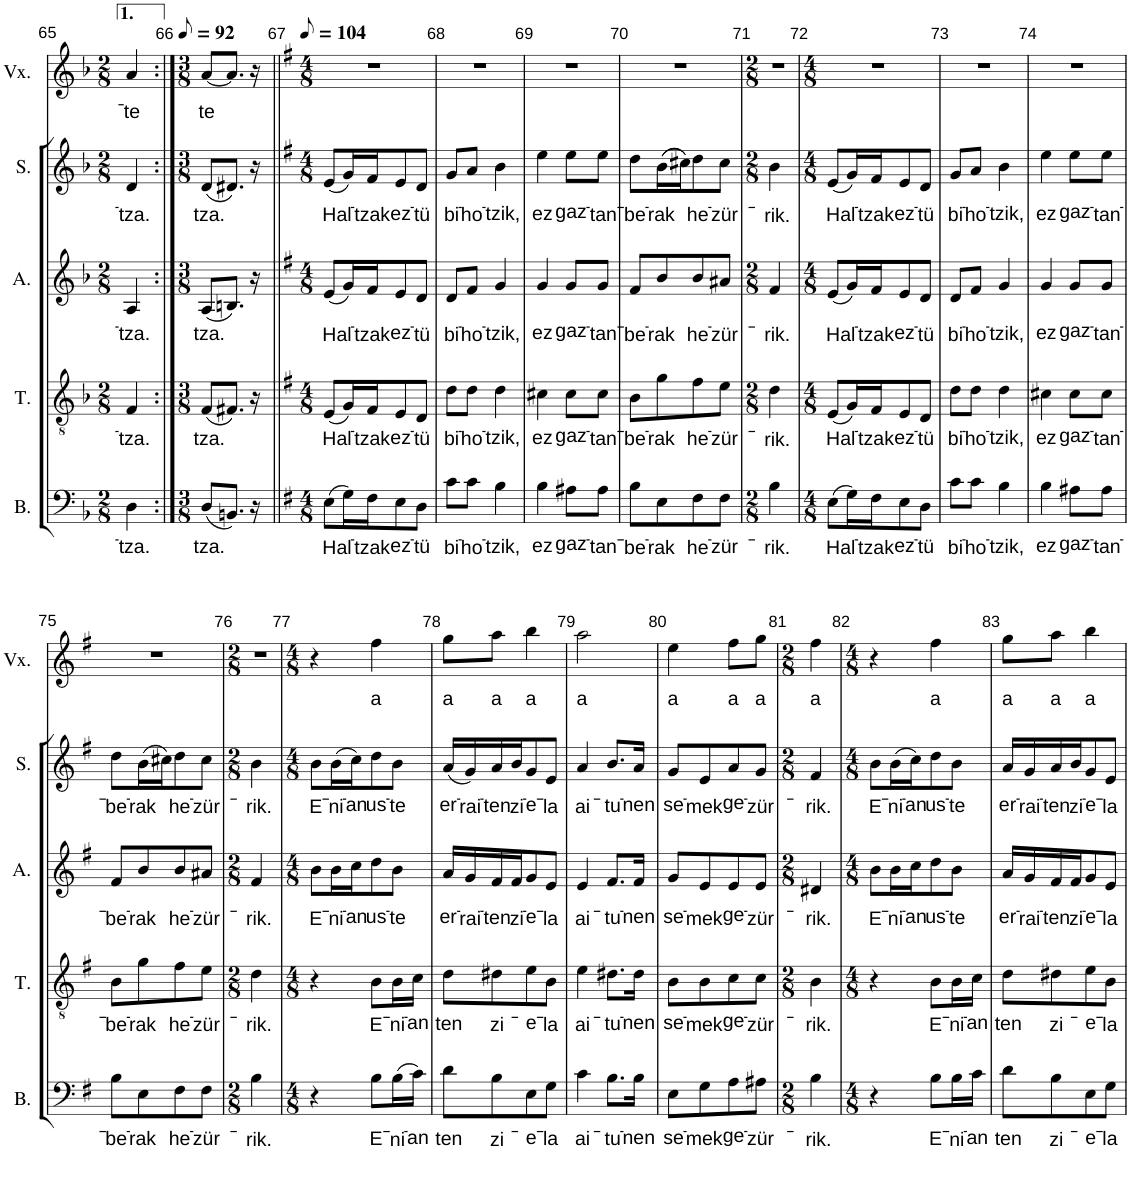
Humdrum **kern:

**kern	**text	**kern	**text	**kern	**text	**kern	**text	**kern	**text
*part5	*part5	*part4	*part4	*part3	*part3	*part2	*part2	*part1	*part1
*staff5	*staff5	*staff4	*staff4	*staff3	*staff3	*staff2	*staff2	*staff1	*staff1
*I"Basse	*	*I"Tenor	*	*I"Alto	*	*I"Soprano	*	*I"Voix	*
*I'B.	*	*I'T.	*	*I'A.	*	*I'S.	*	*I'Vx.	*
!!LO:PB:g=z
*clefF4	*	*clefGv2	*	*clefG2	*	*clefG2	*	*clefG2	*
*k[b-]	*	*k[b-]	*	*k[b-]	*	*k[b-]	*	*k[b-]	*
*M2/8	*	*M2/8	*	*M2/8	*	*M2/8	*	*M2/8	*
=65	=65	=65	=65	=65	=65	=65	=65	=65	=65
!	!LO:LY:b	!	!LO:LY:b	!	!LO:LY:b	!	!LO:LY:b	!	!LO:LY:b
4D\	-tza.	4F/	-tza.	4A/	-tza.	4d/	-tza.	4a/	-te
=66:|!	=66:|!	=66:|!	=66:|!	=66:|!	=66:|!	=66:|!	=66:|!	=66:|!	=66:|!
*M3/8	*	*M3/8	*	*M3/8	*	*M3/8	*	*M3/8	*
*	*	*	*	*	*	*	*	*MM46	*
!	!LO:LY:b	!	!LO:LY:b	!	!LO:LY:b	!	!LO:LY:b	!	!LO:LY:b
(8D/L	-tza.	(8F/L	-tza.	(8A/L	-tza.	(8d/L	-tza.	[8a/L	te
8.BBn/J)	.	8.F#X/J)	.	8.Bn/J)	.	8.d#X/J)	.	8.a/J]	.
16r	.	16r	.	16r	.	16r	.	16r	.
=67||	=67||	=67||	=67||	=67||	=67||	=67||	=67||	=67||	=67||
*k[f#]	*	*k[f#]	*	*k[f#]	*	*k[f#]	*	*k[f#]	*
*M4/8	*	*M4/8	*	*M4/8	*	*M4/8	*	*M4/8	*
*	*	*	*	*	*	*	*	*MM52	*
!	!LO:LY:b	!	!LO:LY:b	!	!LO:LY:b	!	!LO:LY:b	!	!
(8E\L	Hal-	(8E/L	Hal-	(8e/L	Hal-	(8e/L	Hal-	2r	.
16G\L)	.	16G/L)	.	16g/L)	.	16g/L)	.	.	.
!	!LO:LY:b	!	!LO:LY:b	!	!LO:LY:b	!	!LO:LY:b	!	!
16F#\J	-tzak	16F#/J	-tzak	16f#/J	-tzak	16f#/J	-tzak	.	.
!	!LO:LY:b	!	!LO:LY:b	!	!LO:LY:b	!	!LO:LY:b	!	!
8E\	ez-	8E/	ez-	8e/	ez-	8e/	ez-	.	.
!	!LO:LY:b	!	!LO:LY:b	!	!LO:LY:b	!	!LO:LY:b	!	!
8D\J	-tü	8D/J	-tü	8d/J	-tü	8d/J	-tü	.	.
=68	=68	=68	=68	=68	=68	=68	=68	=68	=68
!	!LO:LY:b	!	!LO:LY:b	!	!LO:LY:b	!	!LO:LY:b	!	!
8c\L	bi-	8d\L	bi-	8d/L	bi-	8g/L	bi-	2r	.
!	!LO:LY:b	!	!LO:LY:b	!	!LO:LY:b	!	!LO:LY:b	!	!
8c\J	-ho-	8d\J	-ho-	8f#/J	-ho-	8a/J	-ho-	.	.
!	!LO:LY:b	!	!LO:LY:b	!	!LO:LY:b	!	!LO:LY:b	!	!
4B\	-tzik,	4d\	-tzik,	4g/	-tzik,	4b\	-tzik,	.	.
=69	=69	=69	=69	=69	=69	=69	=69	=69	=69
!	!LO:LY:b	!	!LO:LY:b	!	!LO:LY:b	!	!LO:LY:b	!	!
4B\	ez	4c#X\	ez	4g/	ez	4ee\	ez	2r	.
!	!LO:LY:b	!	!LO:LY:b	!	!LO:LY:b	!	!LO:LY:b	!	!
8A#X\L	gaz-	8c#\L	gaz-	8g/L	gaz-	8ee\L	gaz-	.	.
!	!LO:LY:b	!	!LO:LY:b	!	!LO:LY:b	!	!LO:LY:b	!	!
8A#\J	-tan-	8c#\J	-tan-	8g/J	-tan-	8ee\J	-tan-	.	.
=70	=70	=70	=70	=70	=70	=70	=70	=70	=70
!	!LO:LY:b	!	!LO:LY:b	!	!LO:LY:b	!	!LO:LY:b	!	!
8B\L	-be-	8B\L	-be-	8f#/L	-be-	8dd\L	-be-	2r	.
!	!LO:LY:b	!	!LO:LY:b	!	!LO:LY:b	!	!LO:LY:b	!	!
8E\	-rak	8g\	-rak	8b/	-rak	((16b\L	-rak	.	.
.	.	.	.	.	.	16cc#X\J))	.	.	.
!	!LO:LY:b	!	!LO:LY:b	!	!LO:LY:b	!	!LO:LY:b	!	!
8F#\	he-	8f#\	he-	8b/	he-	8dd\	he-	.	.
!	!LO:LY:b	!	!LO:LY:b	!	!LO:LY:b	!	!LO:LY:b	!	!
8F#\J	-zür-	8e\J	-zür-	8a#X/J	-zür-	8cc#\J	-zür-	.	.
=71	=71	=71	=71	=71	=71	=71	=71	=71	=71
*M2/8	*	*M2/8	*	*M2/8	*	*M2/8	*	*M2/8	*
!	!LO:LY:b	!	!LO:LY:b	!	!LO:LY:b	!	!LO:LY:b	!	!
4B\	-rik.	4d\	-rik.	4f#/	-rik.	4b\	-rik.	4r	.
=72	=72	=72	=72	=72	=72	=72	=72	=72	=72
*M4/8	*	*M4/8	*	*M4/8	*	*M4/8	*	*M4/8	*
!	!LO:LY:b	!	!LO:LY:b	!	!LO:LY:b	!	!LO:LY:b	!	!
(8E\L	Hal-	(8E/L	Hal-	(8e/L	Hal-	(8e/L	Hal-	2r	.
16G\L)	.	16G/L)	.	16g/L)	.	16g/L)	.	.	.
!	!LO:LY:b	!	!LO:LY:b	!	!LO:LY:b	!	!LO:LY:b	!	!
16F#\J	-tzak	16F#/J	-tzak	16f#/J	-tzak	16f#/J	-tzak	.	.
!	!LO:LY:b	!	!LO:LY:b	!	!LO:LY:b	!	!LO:LY:b	!	!
8E\	ez-	8E/	ez-	8e/	ez-	8e/	ez-	.	.
!	!LO:LY:b	!	!LO:LY:b	!	!LO:LY:b	!	!LO:LY:b	!	!
8D\J	-tü	8D/J	-tü	8d/J	-tü	8d/J	-tü	.	.
=73	=73	=73	=73	=73	=73	=73	=73	=73	=73
!	!LO:LY:b	!	!LO:LY:b	!	!LO:LY:b	!	!LO:LY:b	!	!
8c\L	bi-	8d\L	bi-	8d/L	bi-	8g/L	bi-	2r	.
!	!LO:LY:b	!	!LO:LY:b	!	!LO:LY:b	!	!LO:LY:b	!	!
8c\J	-ho-	8d\J	-ho-	8f#/J	-ho-	8a/J	-ho-	.	.
!	!LO:LY:b	!	!LO:LY:b	!	!LO:LY:b	!	!LO:LY:b	!	!
4B\	-tzik,	4d\	-tzik,	4g/	-tzik,	4b\	-tzik,	.	.
=74	=74	=74	=74	=74	=74	=74	=74	=74	=74
!	!LO:LY:b	!	!LO:LY:b	!	!LO:LY:b	!	!LO:LY:b	!	!
4B\	ez	4c#X\	ez	4g/	ez	4ee\	ez	2r	.
!	!LO:LY:b	!	!LO:LY:b	!	!LO:LY:b	!	!LO:LY:b	!	!
8A#X\L	gaz-	8c#\L	gaz-	8g/L	gaz-	8ee\L	gaz-	.	.
!	!LO:LY:b	!	!LO:LY:b	!	!LO:LY:b	!	!LO:LY:b	!	!
8A#\J	-tan-	8c#\J	-tan-	8g/J	-tan-	8ee\J	-tan-	.	.
!!LO:LB:g=z
=75	=75	=75	=75	=75	=75	=75	=75	=75	=75
!	!LO:LY:b	!	!LO:LY:b	!	!LO:LY:b	!	!LO:LY:b	!	!
8B\L	-be-	8B\L	-be-	8f#/L	-be-	8dd\L	-be-	2r	.
!	!LO:LY:b	!	!LO:LY:b	!	!LO:LY:b	!	!LO:LY:b	!	!
8E\	-rak	8g\	-rak	8b/	-rak	(16b\L	-rak	.	.
.	.	.	.	.	.	16cc#X\J)	.	.	.
!	!LO:LY:b	!	!LO:LY:b	!	!LO:LY:b	!	!LO:LY:b	!	!
8F#\	he-	8f#\	he-	8b/	he-	8dd\	he-	.	.
!	!LO:LY:b	!	!LO:LY:b	!	!LO:LY:b	!	!LO:LY:b	!	!
8F#\J	-zür-	8e\J	-zür-	8a#X/J	-zür-	8cc#\J	-zür-	.	.
=76	=76	=76	=76	=76	=76	=76	=76	=76	=76
*M2/8	*	*M2/8	*	*M2/8	*	*M2/8	*	*M2/8	*
!	!LO:LY:b	!	!LO:LY:b	!	!LO:LY:b	!	!LO:LY:b	!	!
4B\	-rik.	4d\	-rik.	4f#/	-rik.	4b\	-rik.	4r	.
=77	=77	=77	=77	=77	=77	=77	=77	=77	=77
*M4/8	*	*M4/8	*	*M4/8	*	*M4/8	*	*M4/8	*
!	!	!	!	!	!LO:LY:b	!	!LO:LY:b	!	!
4r	.	4r	.	8b\L	E-	8b\L	E-	4r	.
!	!	!	!	!	!LO:LY:b	!	!LO:LY:b	!	!
.	.	.	.	16b\L	-ni-	(16b\L	-ni-	.	.
!	!	!	!	!	!LO:LY:b	!	!LO:LY:b	!	!
.	.	.	.	16cc\J	-an	16cc\J)	-an	.	.
!	!LO:LY:b	!	!LO:LY:b	!	!LO:LY:b	!	!LO:LY:b	!	!LO:LY:b
8B\L	E-	8B\L	E-	8dd\	us-	8dd\	us-	4ff#\	a
!	!LO:LY:b	!	!LO:LY:b	!	!LO:LY:b	!	!LO:LY:b	!	!
(16B\L	-ni-	16B\L	-ni-	8b\J	-te	8b\J	-te	.	.
!	!LO:LY:b	!	!LO:LY:b	!	!	!	!	!	!
16c\JJ)	-an	16c\JJ	-an	.	.	.	.	.	.
=78	=78	=78	=78	=78	=78	=78	=78	=78	=78
!	!LO:LY:b	!	!LO:LY:b	!	!LO:LY:b	!	!LO:LY:b	!	!LO:LY:b
8d\L	ten	8d\L	ten	16a/LL	er-	(16a/LL	er-	8gg\L	a
!	!	!	!	!	!LO:LY:b	!	!LO:LY:b	!	!
.	.	.	.	16g/	-rai-	16g/)	-rai-	.	.
!	!LO:LY:b	!	!LO:LY:b	!	!LO:LY:b	!	!LO:LY:b	!	!LO:LY:b
8B\	zi-	8d#X\	zi-	16f#/	-ten	16a/	-ten	8aa\J	a
!	!	!	!	!	!LO:LY:b	!	!LO:LY:b	!	!
.	.	.	.	16f#/J	zi-	16b/J	zi-	.	.
!	!LO:LY:b	!	!LO:LY:b	!	!LO:LY:b	!	!LO:LY:b	!	!LO:LY:b
8E\	-e-	8e\	-e-	8g/	-e-	8g/	-e-	4bb\	a
!	!LO:LY:b	!	!LO:LY:b	!	!LO:LY:b	!	!LO:LY:b	!	!
8G\J	-la	8B\J	-la	8e/J	-la	8e/J	-la	.	.
=79	=79	=79	=79	=79	=79	=79	=79	=79	=79
!	!LO:LY:b	!	!LO:LY:b	!	!LO:LY:b	!	!LO:LY:b	!	!LO:LY:b
4c\	ai-	4e\	ai-	4e/	ai-	4a/	ai-	2aa\	a
!	!LO:LY:b	!	!LO:LY:b	!	!LO:LY:b	!	!LO:LY:b	!	!
8.B\L	-tu-	8.d#X\L	-tu-	8.f#/L	-tu-	8.b/L	-tu-	.	.
!	!LO:LY:b	!	!LO:LY:b	!	!LO:LY:b	!	!LO:LY:b	!	!
16B\Jk	-nen	16d#\Jk	-nen	16f#/Jk	-nen	16a/Jk	-nen	.	.
=80	=80	=80	=80	=80	=80	=80	=80	=80	=80
!	!LO:LY:b	!	!LO:LY:b	!	!LO:LY:b	!	!LO:LY:b	!	!LO:LY:b
8E\L	se-	8B\L	se-	8g/L	se-	8g/L	se-	4ee\	a
!	!LO:LY:b	!	!LO:LY:b	!	!LO:LY:b	!	!LO:LY:b	!	!
8G\	-mek	8B\	-mek	8e/	-mek	8e/	-mek	.	.
!	!LO:LY:b	!	!LO:LY:b	!	!LO:LY:b	!	!LO:LY:b	!	!LO:LY:b
8A\	ge-	8c\	ge-	8e/	ge-	8a/	ge-	8ff#\L	a
!	!LO:LY:b	!	!LO:LY:b	!	!LO:LY:b	!	!LO:LY:b	!	!LO:LY:b
8A#X\J	-zür-	8c\J	-zür-	8e/J	-zür-	8g/J	-zür-	8gg\J	a
=81	=81	=81	=81	=81	=81	=81	=81	=81	=81
*M2/8	*	*M2/8	*	*M2/8	*	*M2/8	*	*M2/8	*
!	!LO:LY:b	!	!LO:LY:b	!	!LO:LY:b	!	!LO:LY:b	!	!LO:LY:b
4B\	-rik.	4B\	-rik.	4d#X/	-rik.	4f#/	-rik.	4ff#\	a
=82	=82	=82	=82	=82	=82	=82	=82	=82	=82
*M4/8	*	*M4/8	*	*M4/8	*	*M4/8	*	*M4/8	*
!	!	!	!	!	!LO:LY:b	!	!LO:LY:b	!	!
4r	.	4r	.	8b\L	E-	8b\L	E-	4r	.
!	!	!	!	!	!LO:LY:b	!	!LO:LY:b	!	!
.	.	.	.	16b\L	-ni-	(16b\L	-ni-	.	.
!	!	!	!	!	!LO:LY:b	!	!LO:LY:b	!	!
.	.	.	.	16cc\J	-an	16cc\J)	-an	.	.
!	!LO:LY:b	!	!LO:LY:b	!	!LO:LY:b	!	!LO:LY:b	!	!LO:LY:b
8B\L	E-	8B\L	E-	8dd\	us-	8dd\	us-	4ff#\	a
!	!LO:LY:b	!	!LO:LY:b	!	!LO:LY:b	!	!LO:LY:b	!	!
16B\L	-ni-	16B\L	-ni-	8b\J	-te	8b\J	-te	.	.
!	!LO:LY:b	!	!LO:LY:b	!	!	!	!	!	!
16c\JJ	-an	16c\JJ	-an	.	.	.	.	.	.
=83	=83	=83	=83	=83	=83	=83	=83	=83	=83
!	!LO:LY:b	!	!LO:LY:b	!	!LO:LY:b	!	!LO:LY:b	!	!LO:LY:b
8d\L	ten	8d\L	ten	16a/LL	er-	16a/LL	er-	8gg\L	a
!	!	!	!	!	!LO:LY:b	!	!LO:LY:b	!	!
.	.	.	.	16g/	-rai-	16g/	-rai-	.	.
!	!LO:LY:b	!	!LO:LY:b	!	!LO:LY:b	!	!LO:LY:b	!	!LO:LY:b
8B\	zi-	8d#X\	zi-	16f#/	-ten	16a/	-ten	8aa\J	a
!	!	!	!	!	!LO:LY:b	!	!LO:LY:b	!	!
.	.	.	.	16f#/J	zi-	16b/J	zi-	.	.
!	!LO:LY:b	!	!LO:LY:b	!	!LO:LY:b	!	!LO:LY:b	!	!LO:LY:b
8E\	-e-	8e\	-e-	8g/	-e-	8g/	-e-	4bb\	a
!	!LO:LY:b	!	!LO:LY:b	!	!LO:LY:b	!	!LO:LY:b	!	!
8G\J	-la	8B\J	-la	8e/J	-la	8e/J	-la	.	.
=	=	=	=	=	=	=	=	=	=
*-	*-	*-	*-	*-	*-	*-	*-	*-	*-
